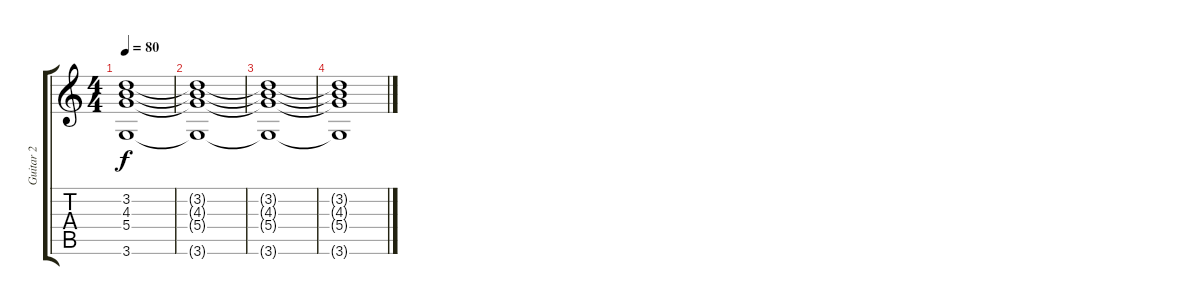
\track ("Guitar 2" "Guitar 2") {instrument overdrivenguitar}
\staff {score tabs}
\tuning (E4 B3 G3 D3 A2 E2) {hide}
\ts (4 4)
\tempo 80
\clef g2
\ks c
(3.2{t} 4.3{t} 5.4{t} 3.6{t}).1{dy f} |
(3.2{t} 4.3{t} 5.4{t} 3.6{t}).1 |
(3.2{t} 4.3{t} 5.4{t} 3.6{t}).1 |
(3.2{t} 4.3{t} 5.4{t} 3.6{t}).1
